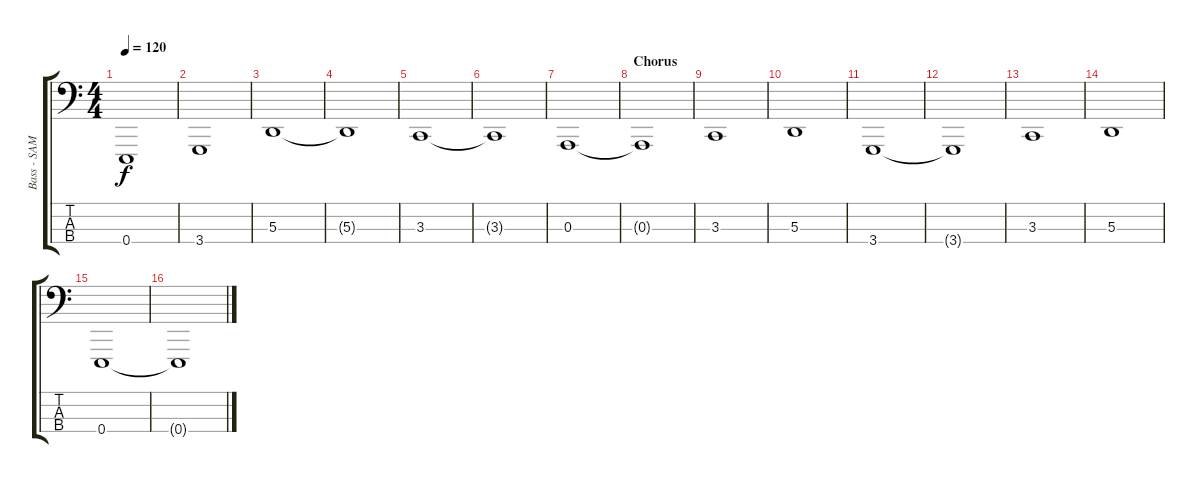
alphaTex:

\track ("Bass - SAM" "Bass - SAM") {instrument lead8bassandlead}
\staff {score tabs}
\tuning (G2 D2 A1 E1) {hide}
\ts (4 4)
\tempo 120
\clef f4
\ks c
0.4.1{dy f} |
3.4.1 |
5.3.1 |
5.3{t}.1 |
3.3.1 |
3.3{t}.1 |
0.3.1 |
\section ("" "Chorus")
0.3{t}.1 |
3.3.1 |
5.3.1 |
3.4.1 |
3.4{t}.1 |
3.3.1 |
5.3.1 |
0.4.1 |
0.4{t}.1
